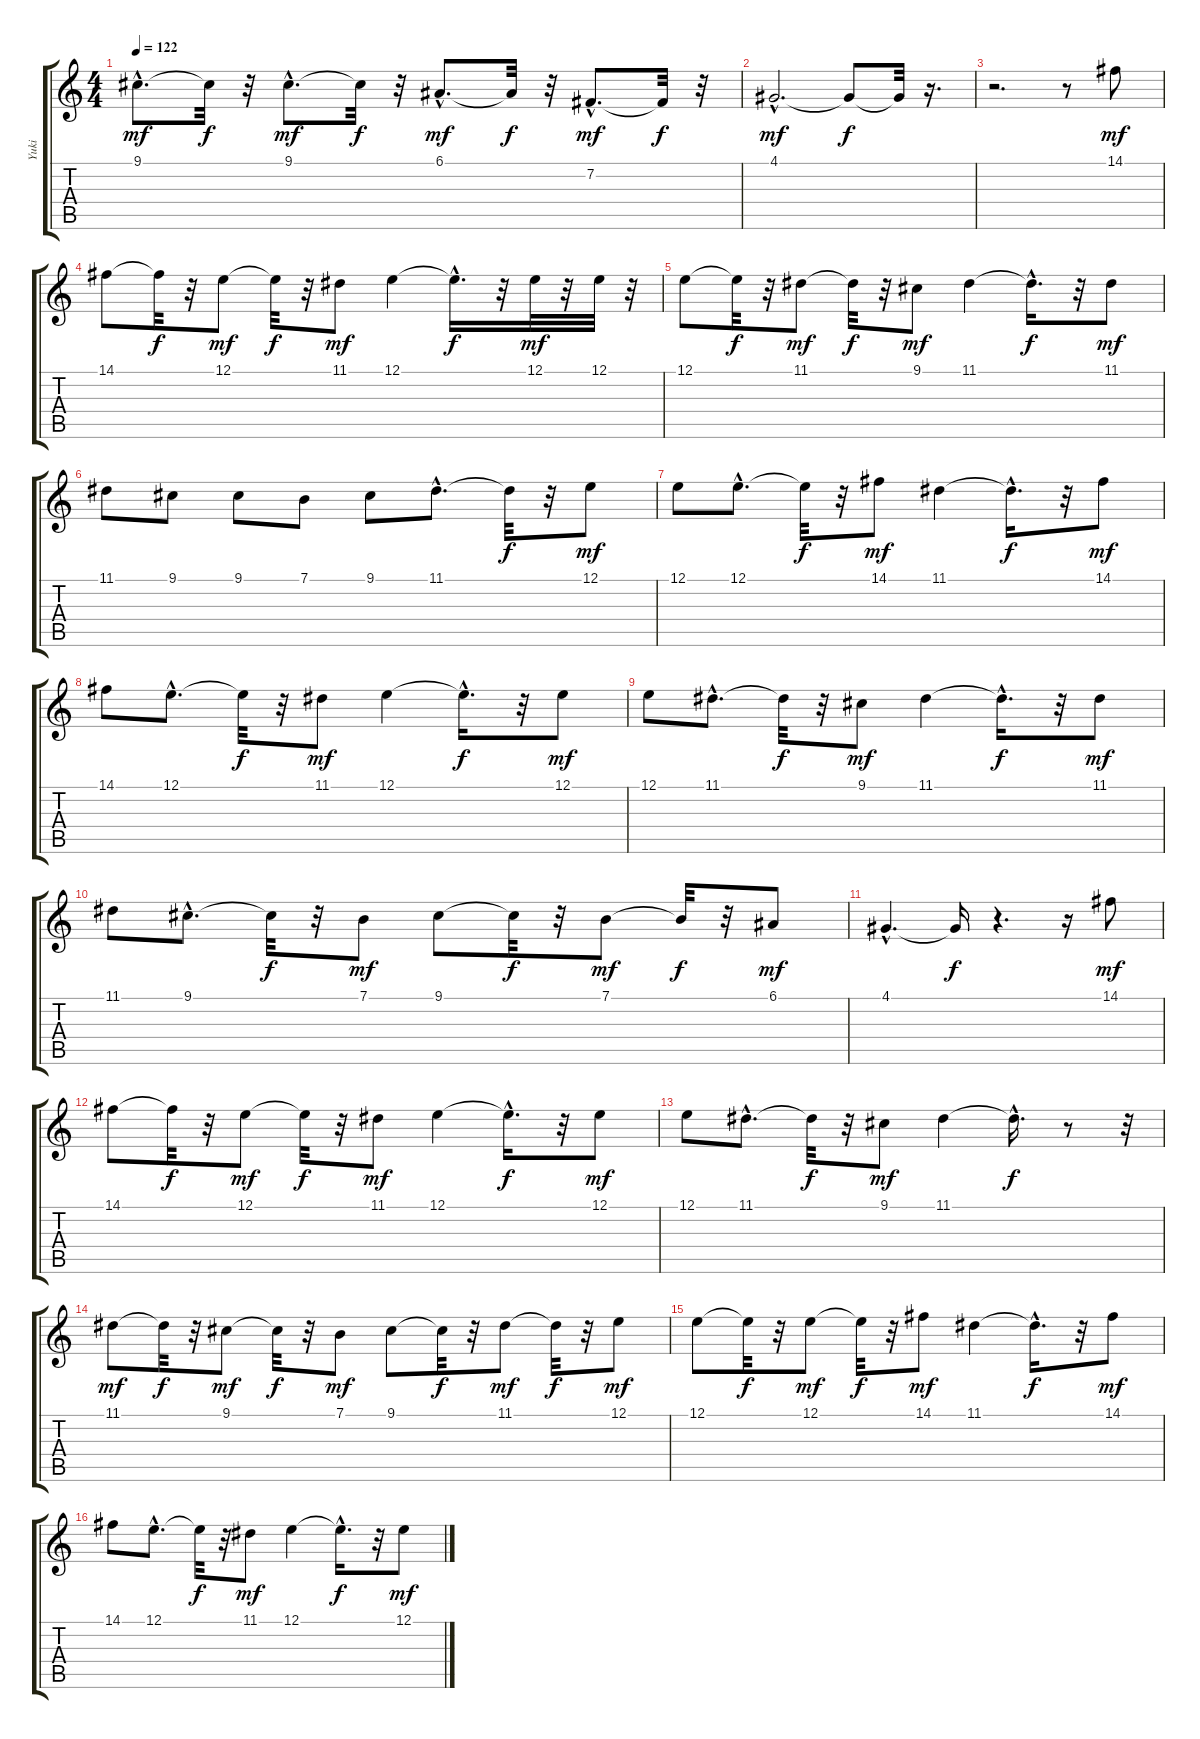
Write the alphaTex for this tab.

\track ("Yuki" "Yuki") {instrument tenorsax}
\staff {score tabs}
\tuning (E4 B3 G3 D3 A2 E2) {hide}
\ts (4 4)
\tempo 122
\clef g2
\ks c
9.1{hac}.8{d dy mf} 9.1{t}.32{dy f} r.32 9.1{hac}.8{d dy mf} 9.1{t}.32{dy f} r.32 6.1{hac}.8{d dy mf} 6.1{t}.32{dy f} r.32 7.2{hac}.8{d dy mf} 7.2{t}.32{dy f} r.32 |
4.1{hac}.2{d dy mf} 4.1{t}.8{dy f} 4.1{t}.32 r.16{d} |
r.2{d} r.8 14.1.8{dy mf} |
14.1.8 14.1{t}.32{dy f} r.32 12.1.8{dy mf} 12.1{t}.32{dy f} r.32 11.1.8{dy mf} 12.1.4 12.1{hac t}.16{d dy f} r.32 12.1.32{dy mf} r.32 12.1.32 r.32 |
12.1.8 12.1{t}.32{dy f} r.32 11.1.8{dy mf} 11.1{t}.32{dy f} r.32 9.1.8{dy mf} 11.1.4 11.1{hac t}.16{d dy f} r.32 11.1.8{dy mf} |
11.1.8 9.1.8 9.1.8 7.1.8 9.1.8 11.1{hac}.8{d} 11.1{t}.32{dy f} r.32 12.1.8{dy mf} |
12.1.8 12.1{hac}.8{d} 12.1{t}.32{dy f} r.32 14.1.8{dy mf} 11.1.4 11.1{hac t}.16{d dy f} r.32 14.1.8{dy mf} |
14.1.8 12.1{hac}.8{d} 12.1{t}.32{dy f} r.32 11.1.8{dy mf} 12.1.4 12.1{hac t}.16{d dy f} r.32 12.1.8{dy mf} |
12.1.8 11.1{hac}.8{d} 11.1{t}.32{dy f} r.32 9.1.8{dy mf} 11.1.4 11.1{hac t}.16{d dy f} r.32 11.1.8{dy mf} |
11.1.8 9.1{hac}.8{d} 9.1{t}.32{dy f} r.32 7.1.8{dy mf} 9.1.8 9.1{t}.32{dy f} r.32 7.1.8{dy mf} 7.1{t}.32{dy f} r.32 6.1.8{dy mf} |
4.1{hac}.4{d} 4.1{t}.16{dy f} r.4{d} r.16 14.1.8{dy mf} |
14.1.8 14.1{t}.32{dy f} r.32 12.1.8{dy mf} 12.1{t}.32{dy f} r.32 11.1.8{dy mf} 12.1.4 12.1{hac t}.16{d dy f} r.32 12.1.8{dy mf} |
12.1.8 11.1{hac}.8{d} 11.1{t}.32{dy f} r.32 9.1.8{dy mf} 11.1.4 11.1{hac t}.16{d dy f} r.8 r.32 |
11.1.8{dy mf} 11.1{t}.32{dy f} r.32 9.1.8{dy mf} 9.1{t}.32{dy f} r.32 7.1.8{dy mf} 9.1.8 9.1{t}.32{dy f} r.32 11.1.8{dy mf} 11.1{t}.32{dy f} r.32 12.1.8{dy mf} |
12.1.8 12.1{t}.32{dy f} r.32 12.1.8{dy mf} 12.1{t}.32{dy f} r.32 14.1.8{dy mf} 11.1.4 11.1{hac t}.16{d dy f} r.32 14.1.8{dy mf} |
14.1.8 12.1{hac}.8{d} 12.1{t}.32{dy f} r.32 11.1.8{dy mf} 12.1.4 12.1{hac t}.16{d dy f} r.32 12.1.8{dy mf}
